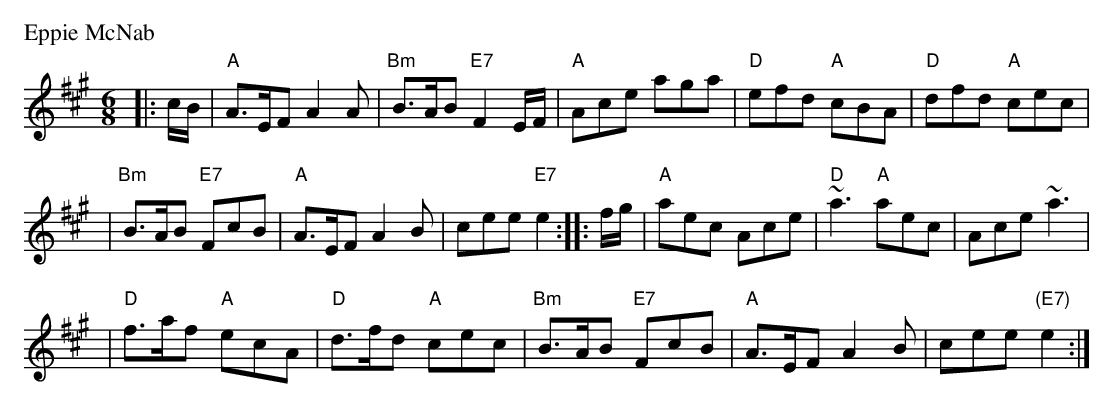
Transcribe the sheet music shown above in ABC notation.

X:1
P: Eppie McNab
M: 6/8
L: 1/8
K: A
|: c/B/ | "A"A>EF A2A | "Bm"B>AB "E7"F2E/F/ | "A"Ace aga | "D"efd "A"cBA | "D"dfd "A"cec |
| "Bm"B>AB "E7"FcB | "A"A>EF A2B | cee "E7"e2 :: f/g/ | "A"aec Ace | "D"~a3 "A"aec | Ace ~a3 |
| "D"f>af "A"ecA | "D"d>fd "A"cec | "Bm"B>AB "E7"FcB | "A"A>EF A2B | cee "(E7)"e2 :|
